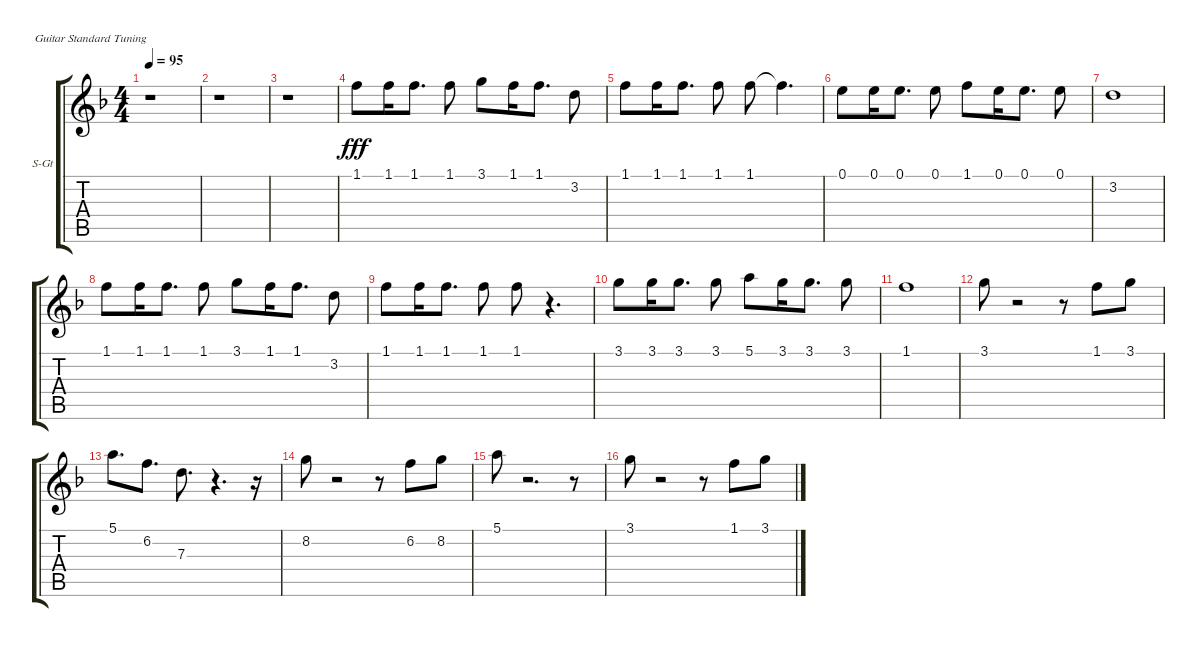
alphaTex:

\bracketExtendMode groupsimilarinstruments
\firstSystemTrackNameOrientation horizontal
\otherSystemsTrackNameOrientation horizontal
\track ("Валерий Кипелов" "S-Gt") {instrument tenorsax}
\staff {score tabs}
\tuning (E4 B3 G3 D3 A2 E2)
\displaytranspose 12
\ts (4 4)
\tempo 95
\clef g2
\ks f
r.1{dy fff} |
r.1 |
r.1 |
1.1.8 1.1.16 1.1.8{d} 1.1.8 3.1.8 1.1.16 1.1.8{d} 3.2.8 |
1.1.8 1.1.16 1.1.8{d} 1.1.8 1.1.8 1.1{t}.4{d} |
0.1.8 0.1.16 0.1.8{d} 0.1.8 1.1.8 0.1.16 0.1.8{d} 0.1.8 |
3.2.1 |
1.1.8 1.1.16 1.1.8{d} 1.1.8 3.1.8 1.1.16 1.1.8{d} 3.2.8 |
1.1.8 1.1.16 1.1.8{d} 1.1.8 1.1.8 r.4{d} |
3.1.8 3.1.16 3.1.8{d} 3.1.8 5.1.8 3.1.16 3.1.8{d} 3.1.8 |
1.1.1 |
3.1.8 r.2 r.8 1.1.8 3.1.8 |
5.1.8{d} 6.2.8{d} 7.3.8{d} r.4{d} r.16 |
8.2.8 r.2 r.8 6.2.8 8.2.8 |
5.1.8 r.2{d} r.8 |
3.1.8 r.2 r.8 1.1.8 3.1.8
